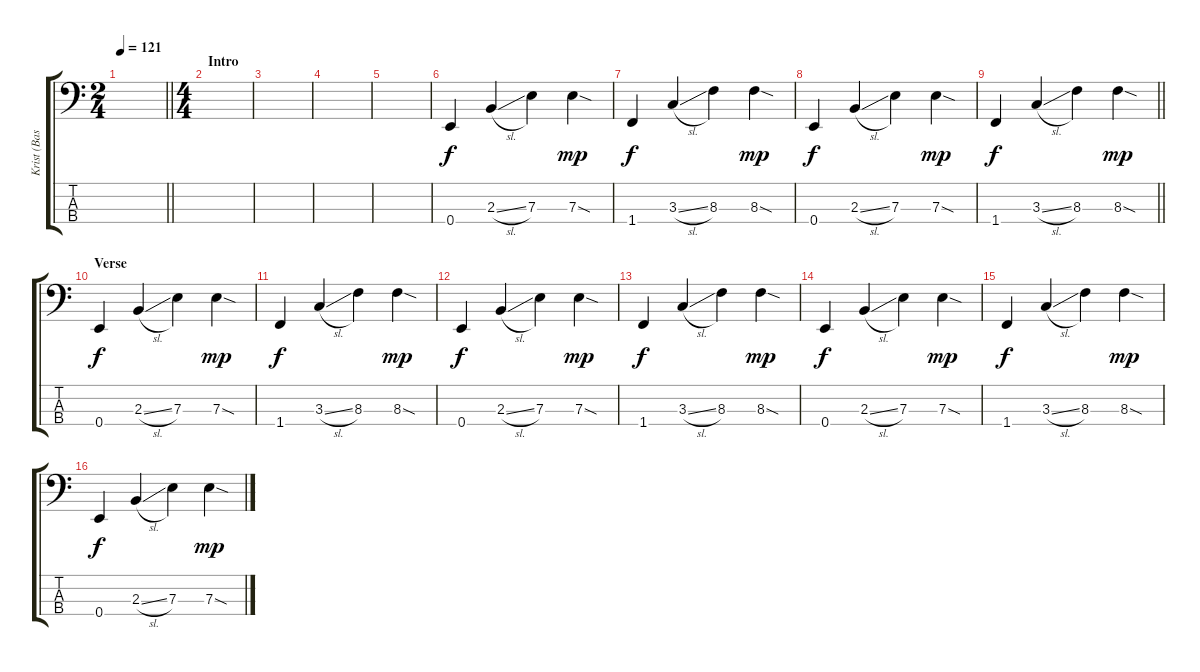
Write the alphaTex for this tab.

\track ("Krist (Bass)" "Krist (Bas") {instrument electricbasspick}
\staff {score tabs}
\tuning (G2 D2 A1 E1) {hide}
\ts (2 4)
\tempo 121
\clef f4
\barLineRight lightlight
\ks c
|
\ts (4 4)
\section ("" "Intro")
|
|
|
|
0.4.4 2.3{sl}.4 7.3.4 7.3{sod}.4{dy mp} |
1.4.4{dy f} 3.3{sl}.4 8.3.4 8.3{sod}.4{dy mp} |
0.4.4{dy f} 2.3{sl}.4 7.3.4 7.3{sod}.4{dy mp} |
\barLineRight lightlight
1.4.4{dy f} 3.3{sl}.4 8.3.4 8.3{sod}.4{dy mp} |
\section ("" "Verse")
0.4.4{dy f} 2.3{sl}.4 7.3.4 7.3{sod}.4{dy mp} |
1.4.4{dy f} 3.3{sl}.4 8.3.4 8.3{sod}.4{dy mp} |
0.4.4{dy f} 2.3{sl}.4 7.3.4 7.3{sod}.4{dy mp} |
1.4.4{dy f} 3.3{sl}.4 8.3.4 8.3{sod}.4{dy mp} |
0.4.4{dy f} 2.3{sl}.4 7.3.4 7.3{sod}.4{dy mp} |
1.4.4{dy f} 3.3{sl}.4 8.3.4 8.3{sod}.4{dy mp} |
0.4.4{dy f} 2.3{sl}.4 7.3.4 7.3{sod}.4{dy mp}
